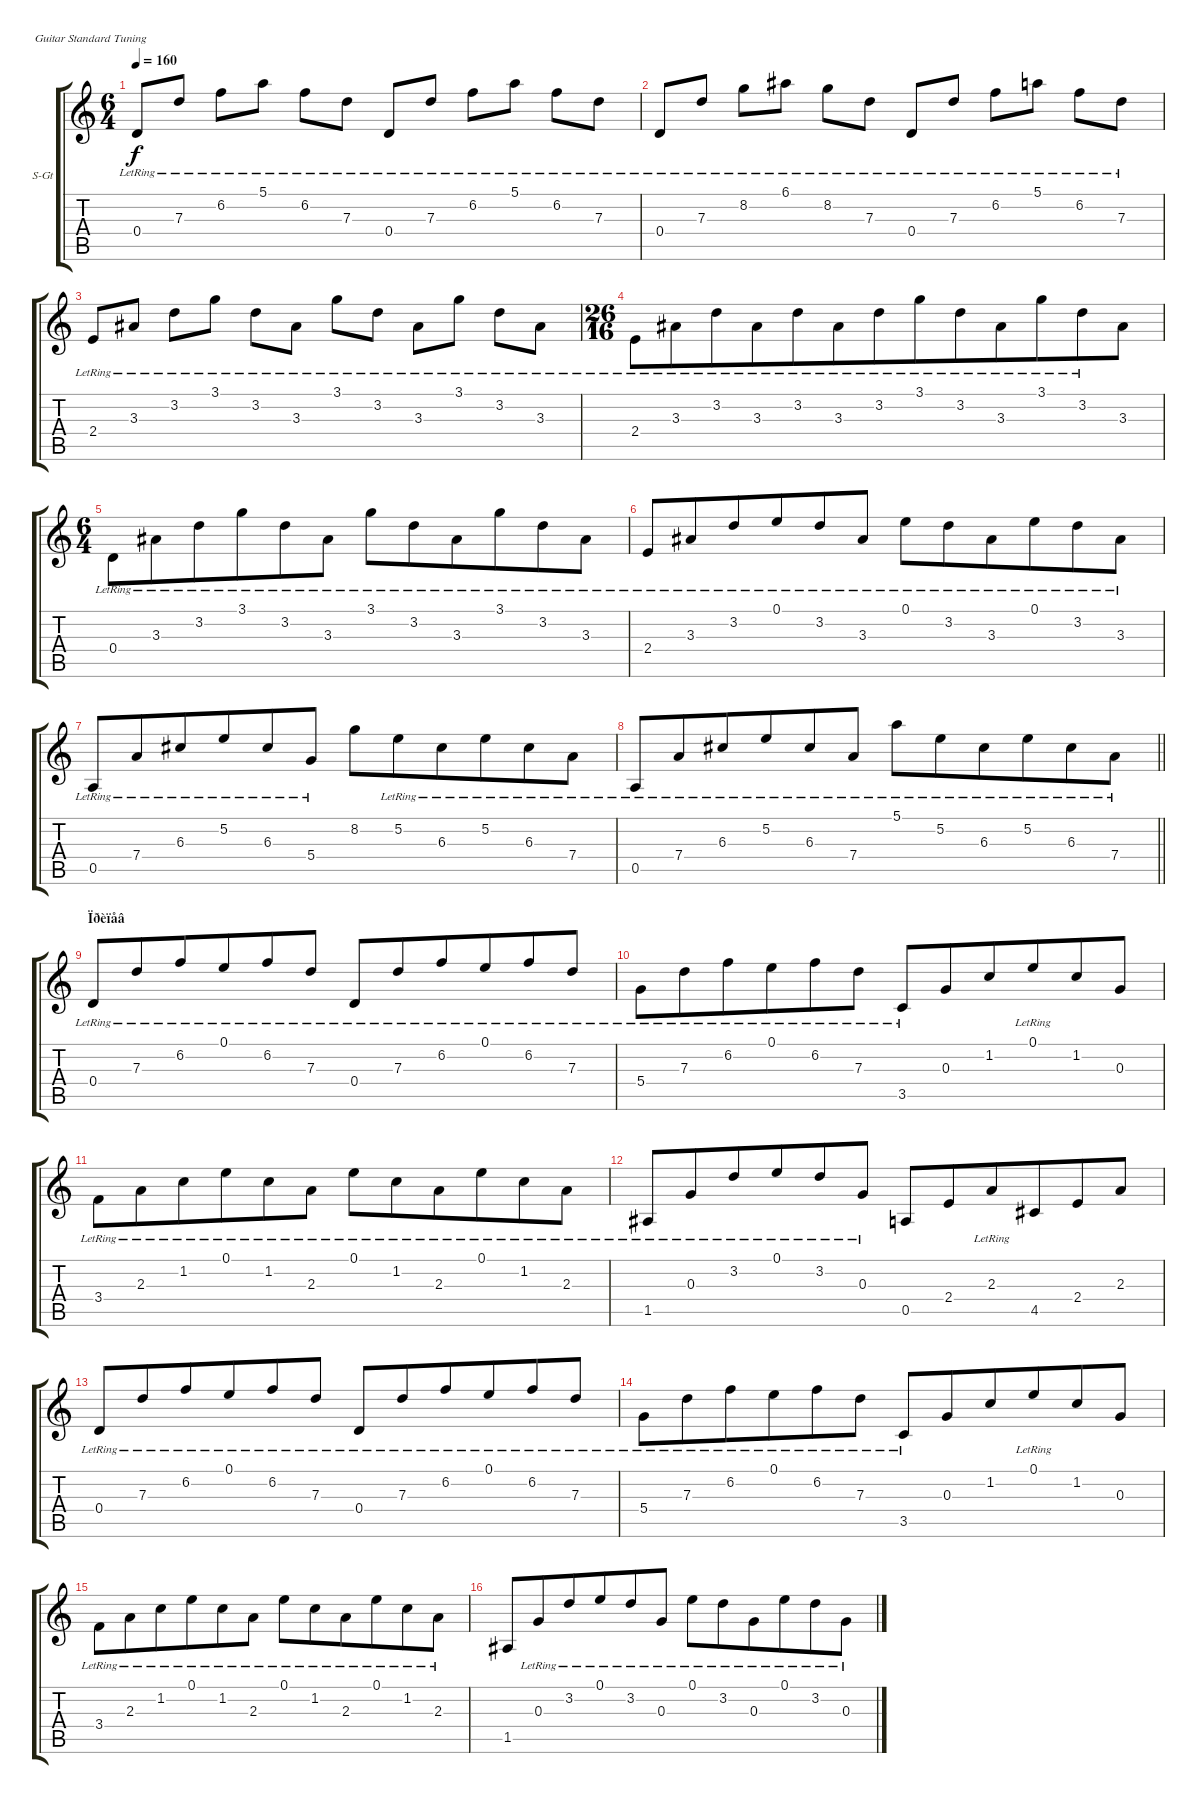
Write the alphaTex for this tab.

\bracketExtendMode groupsimilarinstruments
\firstSystemTrackNameOrientation horizontal
\otherSystemsTrackNameOrientation horizontal
\track ("Track 1" "S-Gt") {instrument acousticguitarsteel}
\staff {score tabs}
\tuning (E4 B3 G3 D3 A2 E2)
\ts (6 4)
\tempo 160
\clef g2
\ks c
0.4{lr}.8{dy f} 7.3{lr}.8 6.2{lr}.8 5.1{lr}.8 6.2{lr}.8 7.3{lr}.8 0.4{lr}.8 7.3{lr}.8 6.2{lr}.8 5.1{lr}.8 6.2{lr}.8 7.3{lr}.8 |
0.4{lr}.8 7.3{lr}.8 8.2{lr}.8 6.1{lr}.8 8.2{lr}.8 7.3{lr}.8 0.4{lr}.8 7.3{lr}.8 6.2{lr}.8 5.1{lr}.8 6.2{lr}.8 7.3{lr}.8 |
2.4{lr}.8 3.3{lr}.8 3.2{lr}.8 3.1{lr}.8 3.2{lr}.8 3.3{lr}.8 3.1{lr}.8 3.2{lr}.8 3.3{lr}.8 3.1{lr}.8 3.2{lr}.8 3.3{lr}.8 |
\ts (26 16)
\beaming (8 13)
2.4{lr}.8 3.3{lr}.8 3.2{lr}.8 3.3{lr}.8 3.2{lr}.8 3.3{lr}.8 3.2{lr}.8 3.1{lr}.8 3.2{lr}.8 3.3{lr}.8 3.1{lr}.8 3.2{lr}.8 3.3.8 |
\ts (6 4)
\beaming (8 6 6)
0.4{lr}.8 3.3{lr}.8 3.2{lr}.8 3.1{lr}.8 3.2{lr}.8 3.3{lr}.8 3.1{lr}.8 3.2{lr}.8 3.3{lr}.8 3.1{lr}.8 3.2{lr}.8 3.3{lr}.8 |
2.4{lr}.8 3.3{lr}.8 3.2{lr}.8 0.1{lr}.8 3.2{lr}.8 3.3{lr}.8 0.1{lr}.8 3.2{lr}.8 3.3{lr}.8 0.1{lr}.8 3.2{lr}.8 3.3{lr}.8 |
0.5{lr}.8 7.4{lr}.8 6.3{lr}.8 5.2{lr}.8 6.3{lr}.8 5.4{lr}.8 8.2.8 5.2{lr}.8 6.3{lr}.8 5.2{lr}.8 6.3{lr}.8 7.4{lr}.8 |
\barLineRight lightlight
0.5{lr}.8 7.4{lr}.8 6.3{lr}.8 5.2{lr}.8 6.3{lr}.8 7.4{lr}.8 5.1{lr}.8 5.2{lr}.8 6.3{lr}.8 5.2{lr}.8 6.3{lr}.8 7.4{lr}.8 |
\section ("" "Ïðèïåâ")
0.4{lr}.8 7.3{lr}.8 6.2{lr}.8 0.1{lr}.8 6.2{lr}.8 7.3{lr}.8 0.4{lr}.8 7.3{lr}.8 6.2{lr}.8 0.1{lr}.8 6.2{lr}.8 7.3{lr}.8 |
5.4{lr}.8 7.3{lr}.8 6.2{lr}.8 0.1{lr}.8 6.2{lr}.8 7.3{lr}.8 3.5{lr}.8 0.3.8 1.2.8 0.1{lr}.8 1.2.8 0.3.8 |
3.4{lr}.8 2.3{lr}.8 1.2{lr}.8 0.1{lr}.8 1.2{lr}.8 2.3{lr}.8 0.1{lr}.8 1.2{lr}.8 2.3{lr}.8 0.1{lr}.8 1.2{lr}.8 2.3{lr}.8 |
1.5{lr}.8 0.3{lr}.8 3.2{lr}.8 0.1{lr}.8 3.2{lr}.8 0.3{lr}.8 0.5.8 2.4.8 2.3{lr}.8 4.5.8 2.4.8 2.3.8 |
0.4{lr}.8 7.3{lr}.8 6.2{lr}.8 0.1{lr}.8 6.2{lr}.8 7.3{lr}.8 0.4{lr}.8 7.3{lr}.8 6.2{lr}.8 0.1{lr}.8 6.2{lr}.8 7.3{lr}.8 |
5.4{lr}.8 7.3{lr}.8 6.2{lr}.8 0.1{lr}.8 6.2{lr}.8 7.3{lr}.8 3.5{lr}.8 0.3.8 1.2.8 0.1{lr}.8 1.2.8 0.3.8 |
3.4{lr}.8 2.3{lr}.8 1.2{lr}.8 0.1{lr}.8 1.2{lr}.8 2.3{lr}.8 0.1{lr}.8 1.2{lr}.8 2.3{lr}.8 0.1{lr}.8 1.2{lr}.8 2.3{lr}.8 |
1.5.8 0.3{lr}.8 3.2{lr}.8 0.1{lr}.8 3.2{lr}.8 0.3{lr}.8 0.1{lr}.8 3.2{lr}.8 0.3{lr}.8 0.1{lr}.8 3.2{lr}.8 0.3{lr}.8
